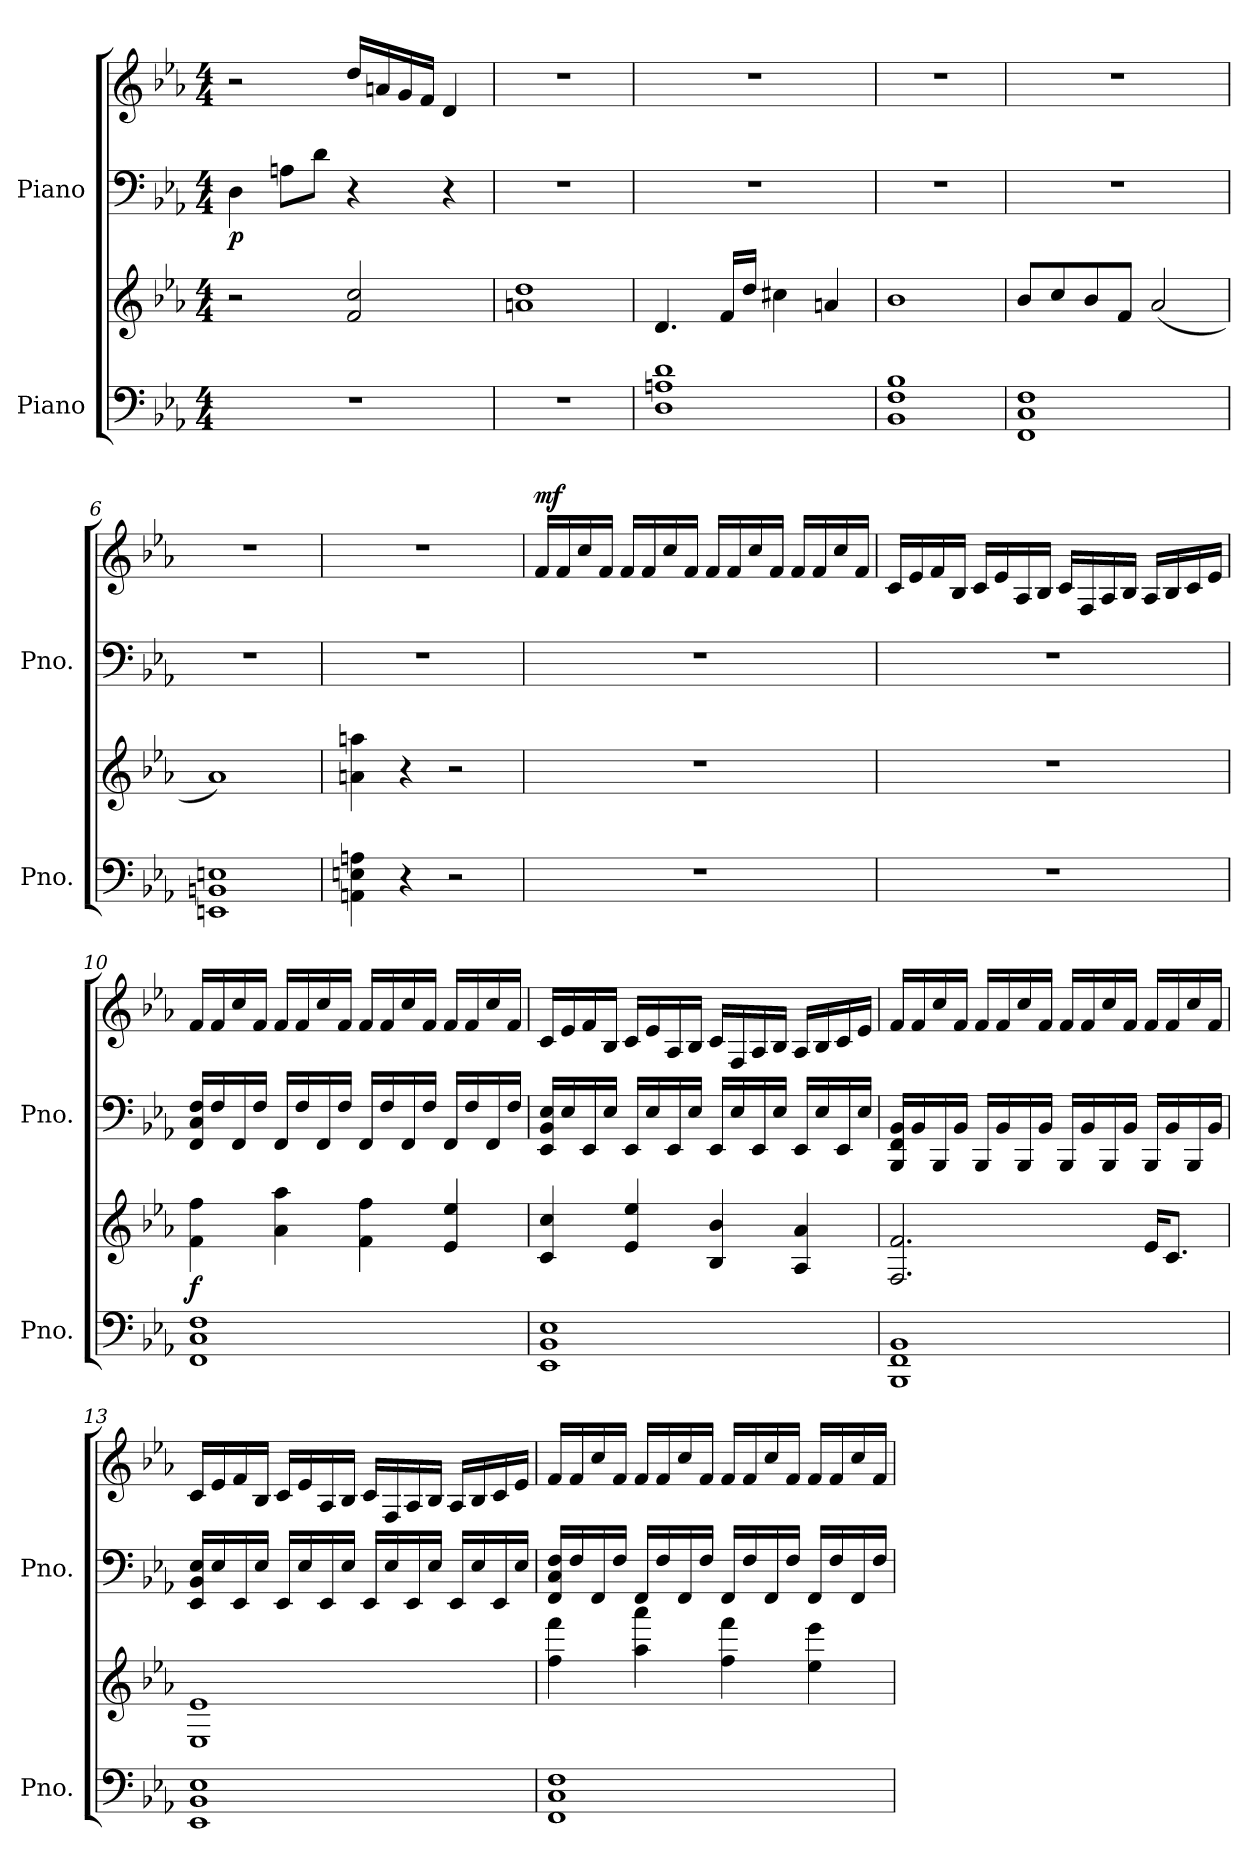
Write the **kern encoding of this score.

**kern	**kern	**dynam	**kern	**kern	**dynam
*part2	*part2	*part2	*part1	*part1	*part1
*staff4	*staff3	*staff3/4	*staff2	*staff1	*staff1/2
*I"Piano	*	*	*I"Piano	*	*
*I'Pno.	*	*	*I'Pno.	*	*
*clefF4	*clefG2	*	*clefF4	*clefG2	*
*k[b-e-a-]	*k[b-e-a-]	*	*k[b-e-a-]	*k[b-e-a-]	*
*M4/4	*M4/4	*	*M4/4	*M4/4	*
*MM80	*MM80	*	*MM80	*MM80	*
=1	=1	=1	=1	=1	=1
!	!	!	!	!	!LO:DY:b=2
1r	2r	.	4D\	2r	p
.	.	.	8An\L	.	.
.	.	.	8d\J	.	.
.	2f/ 2cc/	.	4r	16dd/LL	.
.	.	.	.	16an/	.
.	.	.	.	16g/	.
.	.	.	.	16f/JJ	.
.	.	.	4r	4d/	.
=2	=2	=2	=2	=2	=2
1r	1an 1dd	.	1r	1r	.
=3	=3	=3	=3	=3	=3
1D 1An 1d	4.d/	.	1r	1r	.
.	16f/LL	.	.	.	.
.	16dd/JJ	.	.	.	.
.	4cc#X\	.	.	.	.
.	4an/	.	.	.	.
=4	=4	=4	=4	=4	=4
1BB- 1F 1B-	1b-	.	1r	1r	.
=5	=5	=5	=5	=5	=5
1FF 1C 1F	8b-/L	.	1r	1r	.
.	8cc/	.	.	.	.
.	8b-/	.	.	.	.
.	8f/J	.	.	.	.
.	(2a-/	.	.	.	.
=6	=6	=6	=6	=6	=6
1EEn 1BBn 1En	1a-)	.	1r	1r	.
=7	=7	=7	=7	=7	=7
4AAn\ 4En\ 4An\	4an\ 4aan\	.	1r	1r	.
4r	4r	.	.	.	.
2r	2r	.	.	.	.
!!LO:PB:g=z
=8	=8	=8	=8	=8	=8
!	!	!	!	!	!LO:DY:a
1r	1r	.	1r	16f/LL	mf
.	.	.	.	16f/	.
.	.	.	.	16cc/	.
.	.	.	.	16f/JJ	.
.	.	.	.	16f/LL	.
.	.	.	.	16f/	.
.	.	.	.	16cc/	.
.	.	.	.	16f/JJ	.
.	.	.	.	16f/LL	.
.	.	.	.	16f/	.
.	.	.	.	16cc/	.
.	.	.	.	16f/JJ	.
.	.	.	.	16f/LL	.
.	.	.	.	16f/	.
.	.	.	.	16cc/	.
.	.	.	.	16f/JJ	.
=9	=9	=9	=9	=9	=9
1r	1r	.	1r	16c/LL	.
.	.	.	.	16e-/	.
.	.	.	.	16f/	.
.	.	.	.	16B-/JJ	.
.	.	.	.	16c/LL	.
.	.	.	.	16e-/	.
.	.	.	.	16A-/	.
.	.	.	.	16B-/JJ	.
.	.	.	.	16c/LL	.
.	.	.	.	16F/	.
.	.	.	.	16A-/	.
.	.	.	.	16B-/JJ	.
.	.	.	.	16A-/LL	.
.	.	.	.	16B-/	.
.	.	.	.	16c/	.
.	.	.	.	16e-/JJ	.
!!LO:LB:g=z
=10	=10	=10	=10	=10	=10
!	!	!LO:DY:b	!	!	!
1FF 1C 1F	4f\ 4ff\	f	16FF/ 16C/ 16F/LL	16f/LL	.
.	.	.	16F/	16f/	.
.	.	.	16FF/	16cc/	.
.	.	.	16F/JJ	16f/JJ	.
.	4a-\ 4aa-\	.	16FF/LL	16f/LL	.
.	.	.	16F/	16f/	.
.	.	.	16FF/	16cc/	.
.	.	.	16F/JJ	16f/JJ	.
.	4f\ 4ff\	.	16FF/LL	16f/LL	.
.	.	.	16F/	16f/	.
.	.	.	16FF/	16cc/	.
.	.	.	16F/JJ	16f/JJ	.
.	4e-/ 4ee-/	.	16FF/LL	16f/LL	.
.	.	.	16F/	16f/	.
.	.	.	16FF/	16cc/	.
.	.	.	16F/JJ	16f/JJ	.
=11	=11	=11	=11	=11	=11
1EE- 1BB- 1E-	4c/ 4cc/	.	16EE-/ 16BB-/ 16E-/LL	16c/LL	.
.	.	.	16E-/	16e-/	.
.	.	.	16EE-/	16f/	.
.	.	.	16E-/JJ	16B-/JJ	.
.	4e-/ 4ee-/	.	16EE-/LL	16c/LL	.
.	.	.	16E-/	16e-/	.
.	.	.	16EE-/	16A-/	.
.	.	.	16E-/JJ	16B-/JJ	.
.	4B-/ 4b-/	.	16EE-/LL	16c/LL	.
.	.	.	16E-/	16F/	.
.	.	.	16EE-/	16A-/	.
.	.	.	16E-/JJ	16B-/JJ	.
.	4A-/ 4a-/	.	16EE-/LL	16A-/LL	.
.	.	.	16E-/	16B-/	.
.	.	.	16EE-/	16c/	.
.	.	.	16E-/JJ	16e-/JJ	.
!!LO:PB:g=z
=12	=12	=12	=12	=12	=12
1BBB- 1FF 1BB-	2.F/ 2.f/	.	16BBB-/ 16FF/ 16BB-/LL	16f/LL	.
.	.	.	16BB-/	16f/	.
.	.	.	16BBB-/	16cc/	.
.	.	.	16BB-/JJ	16f/JJ	.
.	.	.	16BBB-/LL	16f/LL	.
.	.	.	16BB-/	16f/	.
.	.	.	16BBB-/	16cc/	.
.	.	.	16BB-/JJ	16f/JJ	.
.	.	.	16BBB-/LL	16f/LL	.
.	.	.	16BB-/	16f/	.
.	.	.	16BBB-/	16cc/	.
.	.	.	16BB-/JJ	16f/JJ	.
.	16e-/KL	.	16BBB-/LL	16f/LL	.
.	8.c/J	.	16BB-/	16f/	.
.	.	.	16BBB-/	16cc/	.
.	.	.	16BB-/JJ	16f/JJ	.
=13	=13	=13	=13	=13	=13
1EE- 1BB- 1E-	1E- 1e-	.	16EE-/ 16BB-/ 16E-/LL	16c/LL	.
.	.	.	16E-/	16e-/	.
.	.	.	16EE-/	16f/	.
.	.	.	16E-/JJ	16B-/JJ	.
.	.	.	16EE-/LL	16c/LL	.
.	.	.	16E-/	16e-/	.
.	.	.	16EE-/	16A-/	.
.	.	.	16E-/JJ	16B-/JJ	.
.	.	.	16EE-/LL	16c/LL	.
.	.	.	16E-/	16F/	.
.	.	.	16EE-/	16A-/	.
.	.	.	16E-/JJ	16B-/JJ	.
.	.	.	16EE-/LL	16A-/LL	.
.	.	.	16E-/	16B-/	.
.	.	.	16EE-/	16c/	.
.	.	.	16E-/JJ	16e-/JJ	.
!!LO:LB:g=z
=14	=14	=14	=14	=14	=14
1FF 1C 1F	4ff\ 4fff\	.	16FF/ 16C/ 16F/LL	16f/LL	.
.	.	.	16F/	16f/	.
.	.	.	16FF/	16cc/	.
.	.	.	16F/JJ	16f/JJ	.
.	4aa-\ 4aaa-\	.	16FF/LL	16f/LL	.
.	.	.	16F/	16f/	.
.	.	.	16FF/	16cc/	.
.	.	.	16F/JJ	16f/JJ	.
.	4ff\ 4fff\	.	16FF/LL	16f/LL	.
.	.	.	16F/	16f/	.
.	.	.	16FF/	16cc/	.
.	.	.	16F/JJ	16f/JJ	.
.	4ee-\ 4eee-\	.	16FF/LL	16f/LL	.
.	.	.	16F/	16f/	.
.	.	.	16FF/	16cc/	.
.	.	.	16F/JJ	16f/JJ	.
=	=	=	=	=	=
*-	*-	*-	*-	*-	*-
